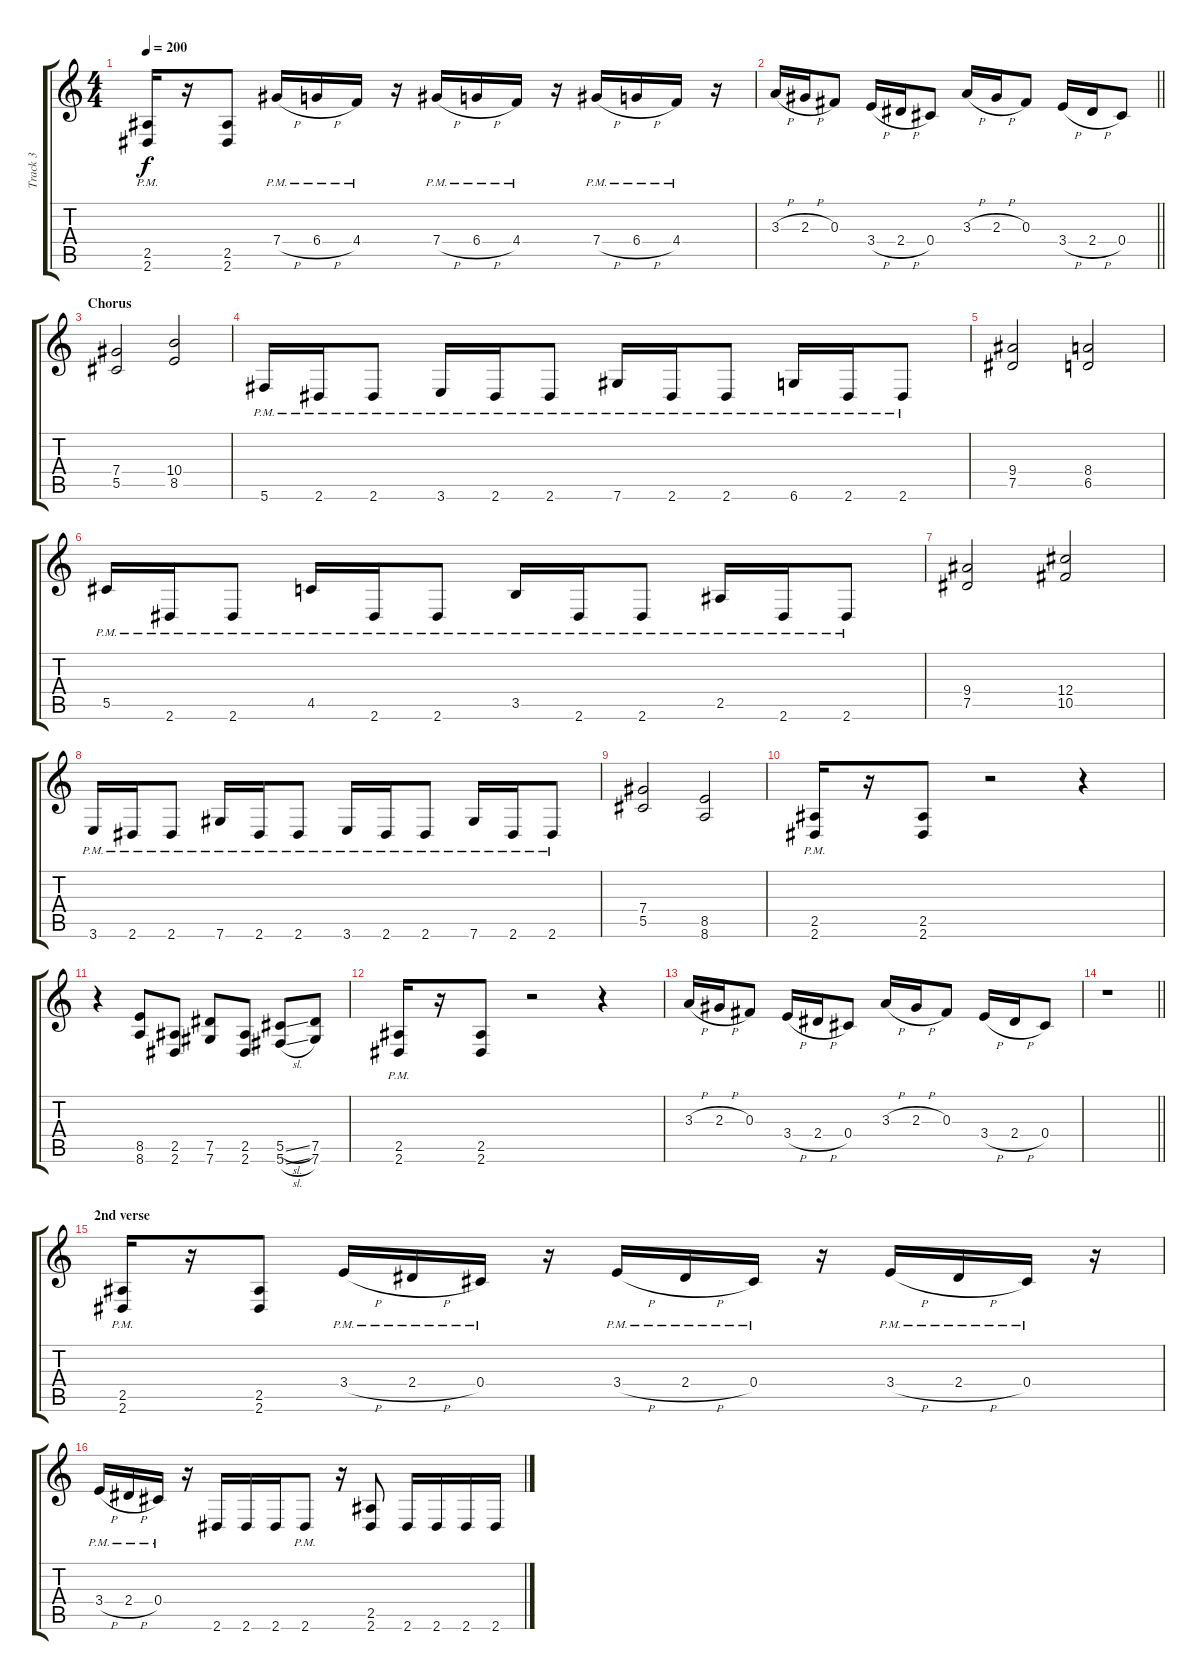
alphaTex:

\track ("Track 3" "Track 3") {instrument distortionguitar}
\staff {score tabs}
\tuning (Eb4 Bb3 Gb3 Db3 Ab2 Db2) {hide}
\ts (4 4)
\tempo 200
\clef g2
\ks c
(2.5{pm} 2.6{pm}).16{dy f} r.16 (2.5 2.6).8 7.4{h pm}.16 6.4{h pm}.16 4.4{pm}.16 r.16 7.4{h pm}.16 6.4{h pm}.16 4.4{pm}.16 r.16 7.4{h pm}.16 6.4{h pm}.16 4.4{pm}.16 r.16 |
\barLineRight lightlight
3.3{h}.16 2.3{h}.16 0.3.8 3.4{h}.16 2.4{h}.16 0.4.8 3.3{h}.16 2.3{h}.16 0.3.8 3.4{h}.16 2.4{h}.16 0.4.8 |
\section ("" "Chorus")
(7.4 5.5).2 (10.4 8.5).2 |
5.6{pm}.16 2.6{pm}.16 2.6{pm}.8 3.6{pm}.16 2.6{pm}.16 2.6{pm}.8 7.6{pm}.16 2.6{pm}.16 2.6{pm}.8 6.6{pm}.16 2.6{pm}.16 2.6{pm}.8 |
(9.4 7.5).2 (8.4 6.5).2 |
5.5{pm}.16 2.6{pm}.16 2.6{pm}.8 4.5{pm}.16 2.6{pm}.16 2.6{pm}.8 3.5{pm}.16 2.6{pm}.16 2.6{pm}.8 2.5{pm}.16 2.6{pm}.16 2.6{pm}.8 |
(9.4 7.5).2 (12.4 10.5).2 |
3.6{pm}.16 2.6{pm}.16 2.6{pm}.8 7.6{pm}.16 2.6{pm}.16 2.6{pm}.8 3.6{pm}.16 2.6{pm}.16 2.6{pm}.8 7.6{pm}.16 2.6{pm}.16 2.6{pm}.8 |
(7.4 5.5).2 (8.5 8.6).2 |
(2.5{pm} 2.6{pm}).16 r.16 (2.5 2.6).8 r.2 r.4 |
r.4 (8.5 8.6).8 (2.5 2.6).8 (7.5 7.6).8 (2.5 2.6).8 (5.5{sl} 5.6{sl}).8 (7.5 7.6).8 |
(2.5{pm} 2.6{pm}).16 r.16 (2.5 2.6).8 r.2 r.4 |
3.3{h}.16 2.3{h}.16 0.3.8 3.4{h}.16 2.4{h}.16 0.4.8 3.3{h}.16 2.3{h}.16 0.3.8 3.4{h}.16 2.4{h}.16 0.4.8 |
\barLineRight lightlight
r.1 |
\section ("" "2nd verse")
(2.5{pm} 2.6{pm}).16 r.16 (2.5 2.6).8 3.4{h pm}.16 2.4{h pm}.16 0.4{pm}.16 r.16 3.4{h pm}.16 2.4{h pm}.16 0.4{pm}.16 r.16 3.4{h pm}.16 2.4{h pm}.16 0.4{pm}.16 r.16 |
3.4{h pm}.16 2.4{h pm}.16 0.4{pm}.16 r.16 2.6.16 2.6.16 2.6.16 2.6{pm}.8 r.16 (2.5 2.6).8 2.6.16 2.6.16 2.6.16 2.6.16
